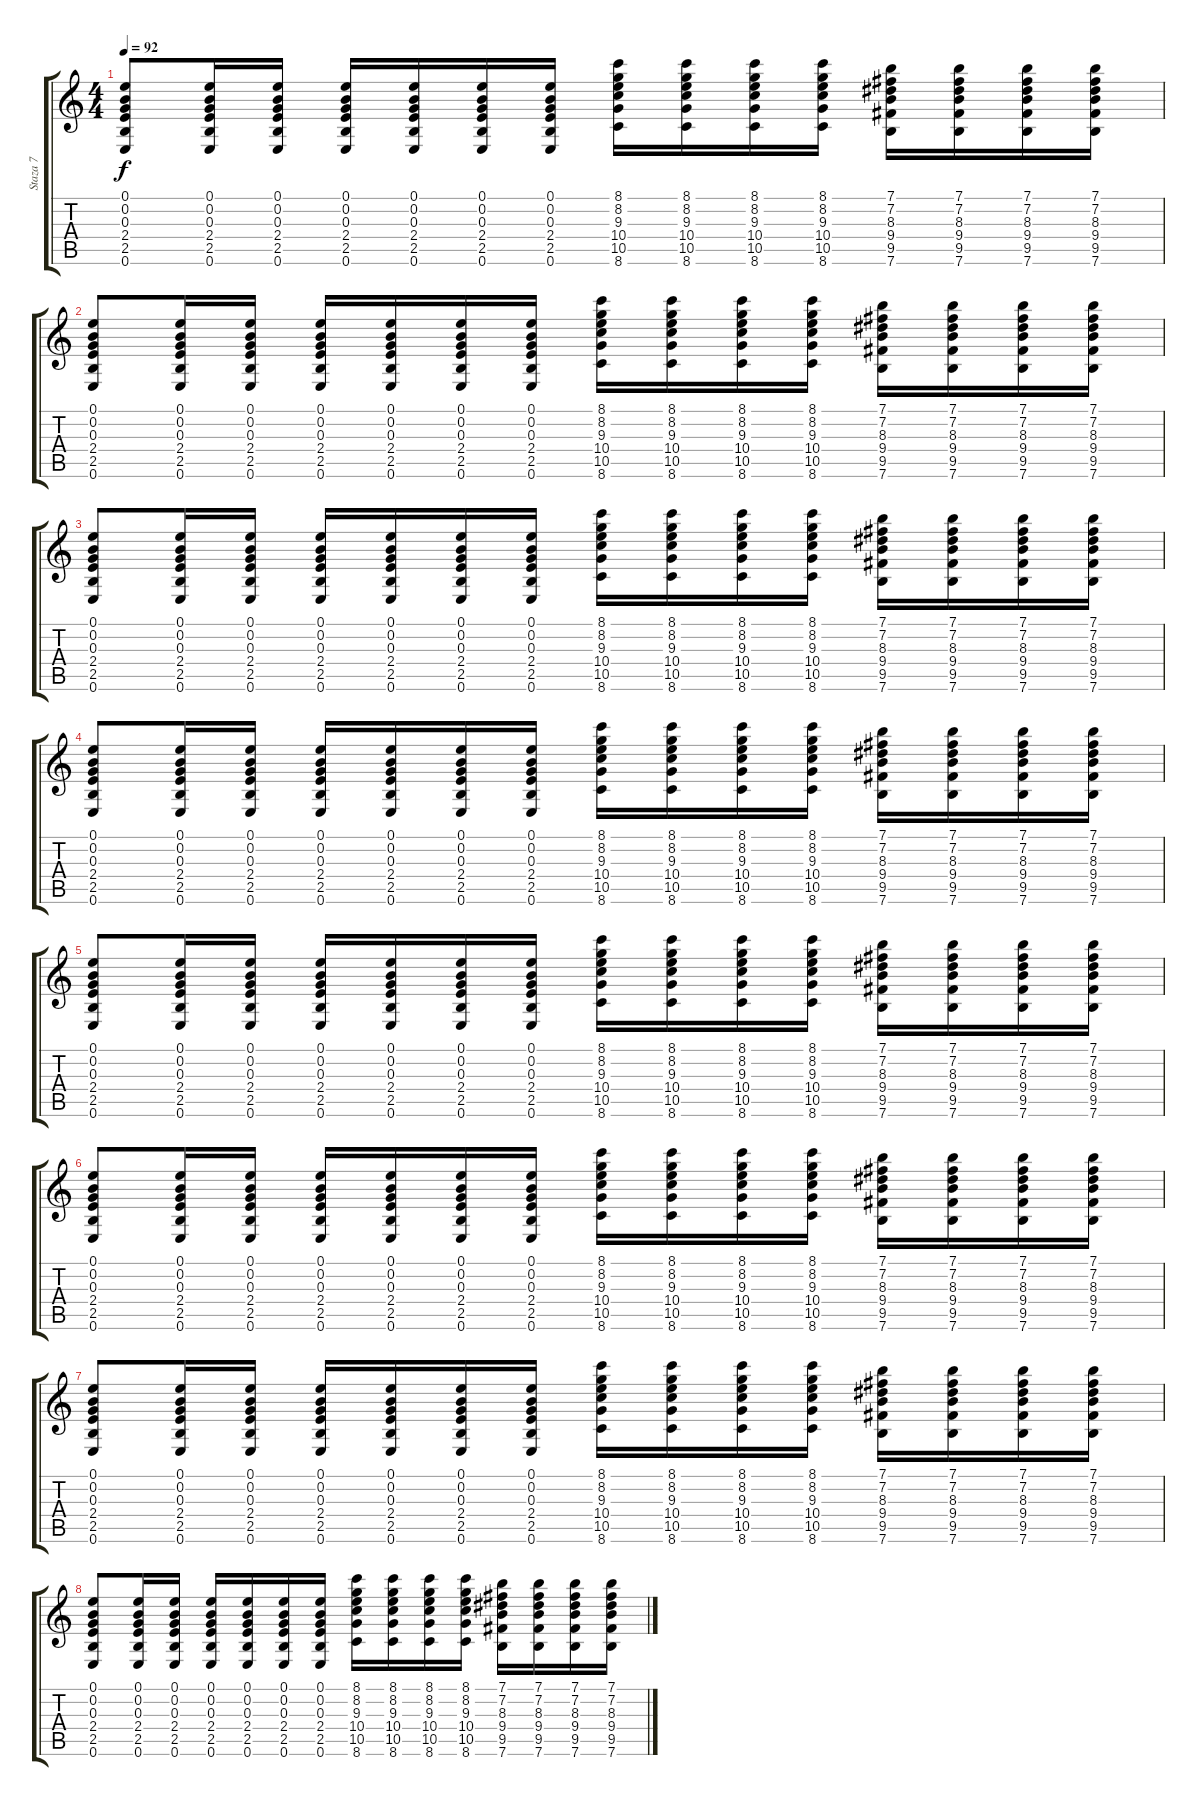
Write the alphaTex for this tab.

\track ("Staza 7" "Staza 7") {instrument distortionguitar}
\staff {score tabs}
\tuning (E4 B3 G3 D3 A2 E2) {hide}
\ts (4 4)
\tempo 92
\clef g2
\ks c
(0.1 0.2 0.3 2.4 2.5 0.6).8{dy f} (0.1 0.2 0.3 2.4 2.5 0.6).16 (0.1 0.2 0.3 2.4 2.5 0.6).16 (0.1 0.2 0.3 2.4 2.5 0.6).16 (0.1 0.2 0.3 2.4 2.5 0.6).16 (0.1 0.2 0.3 2.4 2.5 0.6).16 (0.1 0.2 0.3 2.4 2.5 0.6).16 (8.1 8.2 9.3 10.4 10.5 8.6).16 (8.1 8.2 9.3 10.4 10.5 8.6).16 (8.1 8.2 9.3 10.4 10.5 8.6).16 (8.1 8.2 9.3 10.4 10.5 8.6).16 (7.1 7.2 8.3 9.4 9.5 7.6).16 (7.1 7.2 8.3 9.4 9.5 7.6).16 (7.1 7.2 8.3 9.4 9.5 7.6).16 (7.1 7.2 8.3 9.4 9.5 7.6).16 |
(0.1 0.2 0.3 2.4 2.5 0.6).8 (0.1 0.2 0.3 2.4 2.5 0.6).16 (0.1 0.2 0.3 2.4 2.5 0.6).16 (0.1 0.2 0.3 2.4 2.5 0.6).16 (0.1 0.2 0.3 2.4 2.5 0.6).16 (0.1 0.2 0.3 2.4 2.5 0.6).16 (0.1 0.2 0.3 2.4 2.5 0.6).16 (8.1 8.2 9.3 10.4 10.5 8.6).16 (8.1 8.2 9.3 10.4 10.5 8.6).16 (8.1 8.2 9.3 10.4 10.5 8.6).16 (8.1 8.2 9.3 10.4 10.5 8.6).16 (7.1 7.2 8.3 9.4 9.5 7.6).16 (7.1 7.2 8.3 9.4 9.5 7.6).16 (7.1 7.2 8.3 9.4 9.5 7.6).16 (7.1 7.2 8.3 9.4 9.5 7.6).16 |
(0.1 0.2 0.3 2.4 2.5 0.6).8 (0.1 0.2 0.3 2.4 2.5 0.6).16 (0.1 0.2 0.3 2.4 2.5 0.6).16 (0.1 0.2 0.3 2.4 2.5 0.6).16 (0.1 0.2 0.3 2.4 2.5 0.6).16 (0.1 0.2 0.3 2.4 2.5 0.6).16 (0.1 0.2 0.3 2.4 2.5 0.6).16 (8.1 8.2 9.3 10.4 10.5 8.6).16 (8.1 8.2 9.3 10.4 10.5 8.6).16 (8.1 8.2 9.3 10.4 10.5 8.6).16 (8.1 8.2 9.3 10.4 10.5 8.6).16 (7.1 7.2 8.3 9.4 9.5 7.6).16 (7.1 7.2 8.3 9.4 9.5 7.6).16 (7.1 7.2 8.3 9.4 9.5 7.6).16 (7.1 7.2 8.3 9.4 9.5 7.6).16 |
(0.1 0.2 0.3 2.4 2.5 0.6).8 (0.1 0.2 0.3 2.4 2.5 0.6).16 (0.1 0.2 0.3 2.4 2.5 0.6).16 (0.1 0.2 0.3 2.4 2.5 0.6).16 (0.1 0.2 0.3 2.4 2.5 0.6).16 (0.1 0.2 0.3 2.4 2.5 0.6).16 (0.1 0.2 0.3 2.4 2.5 0.6).16 (8.1 8.2 9.3 10.4 10.5 8.6).16 (8.1 8.2 9.3 10.4 10.5 8.6).16 (8.1 8.2 9.3 10.4 10.5 8.6).16 (8.1 8.2 9.3 10.4 10.5 8.6).16 (7.1 7.2 8.3 9.4 9.5 7.6).16 (7.1 7.2 8.3 9.4 9.5 7.6).16 (7.1 7.2 8.3 9.4 9.5 7.6).16 (7.1 7.2 8.3 9.4 9.5 7.6).16 |
(0.1 0.2 0.3 2.4 2.5 0.6).8 (0.1 0.2 0.3 2.4 2.5 0.6).16 (0.1 0.2 0.3 2.4 2.5 0.6).16 (0.1 0.2 0.3 2.4 2.5 0.6).16 (0.1 0.2 0.3 2.4 2.5 0.6).16 (0.1 0.2 0.3 2.4 2.5 0.6).16 (0.1 0.2 0.3 2.4 2.5 0.6).16 (8.1 8.2 9.3 10.4 10.5 8.6).16 (8.1 8.2 9.3 10.4 10.5 8.6).16 (8.1 8.2 9.3 10.4 10.5 8.6).16 (8.1 8.2 9.3 10.4 10.5 8.6).16 (7.1 7.2 8.3 9.4 9.5 7.6).16 (7.1 7.2 8.3 9.4 9.5 7.6).16 (7.1 7.2 8.3 9.4 9.5 7.6).16 (7.1 7.2 8.3 9.4 9.5 7.6).16 |
(0.1 0.2 0.3 2.4 2.5 0.6).8 (0.1 0.2 0.3 2.4 2.5 0.6).16 (0.1 0.2 0.3 2.4 2.5 0.6).16 (0.1 0.2 0.3 2.4 2.5 0.6).16 (0.1 0.2 0.3 2.4 2.5 0.6).16 (0.1 0.2 0.3 2.4 2.5 0.6).16 (0.1 0.2 0.3 2.4 2.5 0.6).16 (8.1 8.2 9.3 10.4 10.5 8.6).16 (8.1 8.2 9.3 10.4 10.5 8.6).16 (8.1 8.2 9.3 10.4 10.5 8.6).16 (8.1 8.2 9.3 10.4 10.5 8.6).16 (7.1 7.2 8.3 9.4 9.5 7.6).16 (7.1 7.2 8.3 9.4 9.5 7.6).16 (7.1 7.2 8.3 9.4 9.5 7.6).16 (7.1 7.2 8.3 9.4 9.5 7.6).16 |
(0.1 0.2 0.3 2.4 2.5 0.6).8 (0.1 0.2 0.3 2.4 2.5 0.6).16 (0.1 0.2 0.3 2.4 2.5 0.6).16 (0.1 0.2 0.3 2.4 2.5 0.6).16 (0.1 0.2 0.3 2.4 2.5 0.6).16 (0.1 0.2 0.3 2.4 2.5 0.6).16 (0.1 0.2 0.3 2.4 2.5 0.6).16 (8.1 8.2 9.3 10.4 10.5 8.6).16 (8.1 8.2 9.3 10.4 10.5 8.6).16 (8.1 8.2 9.3 10.4 10.5 8.6).16 (8.1 8.2 9.3 10.4 10.5 8.6).16 (7.1 7.2 8.3 9.4 9.5 7.6).16 (7.1 7.2 8.3 9.4 9.5 7.6).16 (7.1 7.2 8.3 9.4 9.5 7.6).16 (7.1 7.2 8.3 9.4 9.5 7.6).16 |
(0.1 0.2 0.3 2.4 2.5 0.6).8 (0.1 0.2 0.3 2.4 2.5 0.6).16 (0.1 0.2 0.3 2.4 2.5 0.6).16 (0.1 0.2 0.3 2.4 2.5 0.6).16 (0.1 0.2 0.3 2.4 2.5 0.6).16 (0.1 0.2 0.3 2.4 2.5 0.6).16 (0.1 0.2 0.3 2.4 2.5 0.6).16 (8.1 8.2 9.3 10.4 10.5 8.6).16 (8.1 8.2 9.3 10.4 10.5 8.6).16 (8.1 8.2 9.3 10.4 10.5 8.6).16 (8.1 8.2 9.3 10.4 10.5 8.6).16 (7.1 7.2 8.3 9.4 9.5 7.6).16 (7.1 7.2 8.3 9.4 9.5 7.6).16 (7.1 7.2 8.3 9.4 9.5 7.6).16 (7.1 7.2 8.3 9.4 9.5 7.6).16
